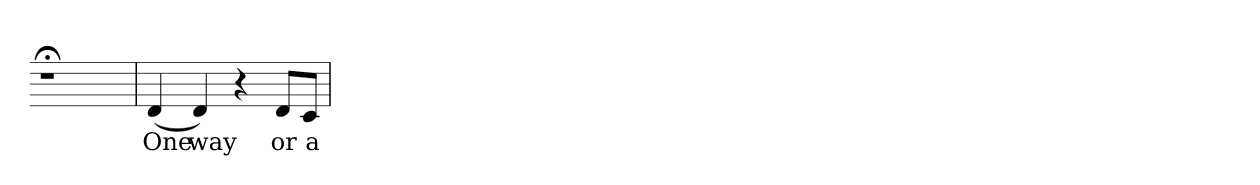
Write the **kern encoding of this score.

**kern	**text
*part1	*part1
*staff1	*staff1
=	=
!LO:N:vis=1	!
1r;<	.
!!LO:PB:g=z
=1	=1
*clefG2	*
*k[f#c#]	*
*D:	*
*M4/4	*
1r	.
=2	=2
1r	.
=3	=3
1r	.
=4	=4
1r	.
=5	=5
1r	.
=6	=6
1r	.
=7	=7
1r	.
=8	=8
1r	.
=9	=9
1r	.
=10	=10
1r	.
!!LO:LB:g=z
=11	=11
1r	.
=12	=12
1r	.
=13	=13
1r	.
=14	=14
1r	.
=15	=15
1r	.
=16	=16
1r	.
=17	=17
!	!LO:LY:b:color=#000000
(4di/	One
!	!LO:LY:b:color=#000000
4di/)	way
4r	.
!	!LO:LY:b:color=#000000
8di/L	or
!	!LO:LY:b:color=#000000
8c#i/J	a-
=	=
*-	*-
